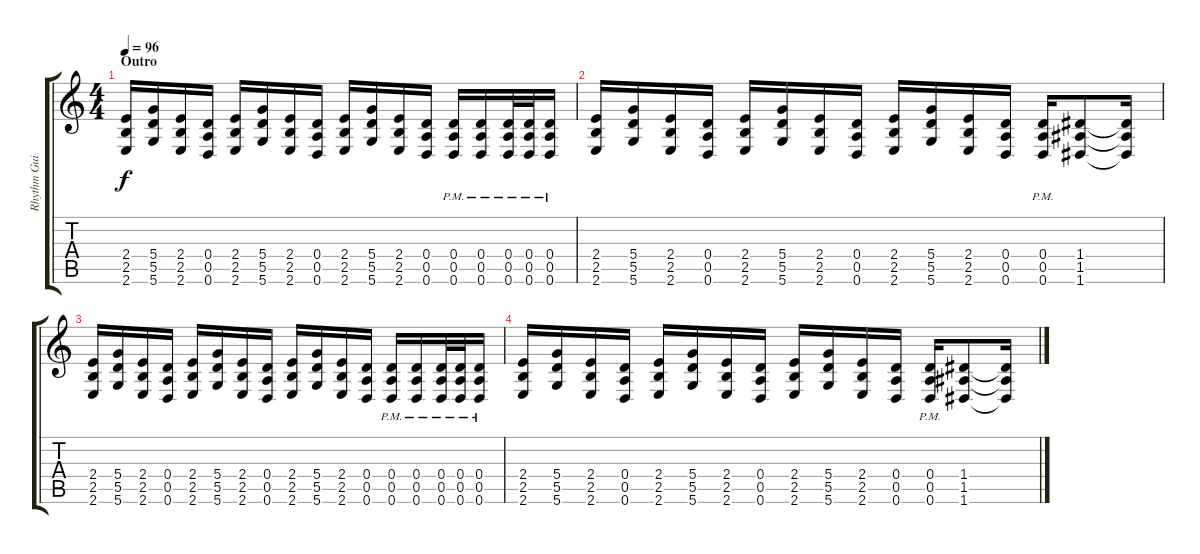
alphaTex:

\track ("Rhythm Guitar" "Rhythm Gui") {instrument distortionguitar}
\staff {score tabs}
\tuning (E4 B3 G3 D3 A2 D2) {hide}
\ts (4 4)
\section ("" "Outro")
\tempo 96
\clef g2
\ks c
(2.4 2.5 2.6).16{dy f} (5.4 5.5 5.6).16 (2.4 2.5 2.6).16 (0.4 0.5 0.6).16 (2.4 2.5 2.6).16 (5.4 5.5 5.6).16 (2.4 2.5 2.6).16 (0.4 0.5 0.6).16 (2.4 2.5 2.6).16 (5.4 5.5 5.6).16 (2.4 2.5 2.6).16 (0.4 0.5 0.6).16 (0.4{pm} 0.5{pm} 0.6{pm}).16 (0.4{pm} 0.5{pm} 0.6{pm}).16 (0.4{pm} 0.5{pm} 0.6{pm}).32 (0.4{pm} 0.5{pm} 0.6{pm}).32 (0.4{pm} 0.5{pm} 0.6{pm}).16 |
(2.4 2.5 2.6).16 (5.4 5.5 5.6).16 (2.4 2.5 2.6).16 (0.4 0.5 0.6).16 (2.4 2.5 2.6).16 (5.4 5.5 5.6).16 (2.4 2.5 2.6).16 (0.4 0.5 0.6).16 (2.4 2.5 2.6).16 (5.4 5.5 5.6).16 (2.4 2.5 2.6).16 (0.4 0.5 0.6).16 (0.4{pm} 0.5{pm} 0.6{pm}).16 (1.4 1.5 1.6).8 (1.4{t} 1.5{t} 1.6{t}).16 |
(2.4 2.5 2.6).16 (5.4 5.5 5.6).16 (2.4 2.5 2.6).16 (0.4 0.5 0.6).16 (2.4 2.5 2.6).16 (5.4 5.5 5.6).16 (2.4 2.5 2.6).16 (0.4 0.5 0.6).16 (2.4 2.5 2.6).16 (5.4 5.5 5.6).16 (2.4 2.5 2.6).16 (0.4 0.5 0.6).16 (0.4{pm} 0.5{pm} 0.6{pm}).16 (0.4{pm} 0.5{pm} 0.6{pm}).16 (0.4{pm} 0.5{pm} 0.6{pm}).32 (0.4{pm} 0.5{pm} 0.6{pm}).32 (0.4{pm} 0.5{pm} 0.6{pm}).16 |
(2.4 2.5 2.6).16 (5.4 5.5 5.6).16 (2.4 2.5 2.6).16 (0.4 0.5 0.6).16 (2.4 2.5 2.6).16 (5.4 5.5 5.6).16 (2.4 2.5 2.6).16 (0.4 0.5 0.6).16 (2.4 2.5 2.6).16 (5.4 5.5 5.6).16 (2.4 2.5 2.6).16 (0.4 0.5 0.6).16 (0.4{pm} 0.5{pm} 0.6{pm}).16 (1.4 1.5 1.6).8 (1.4{t} 1.5{t} 1.6{t}).16
